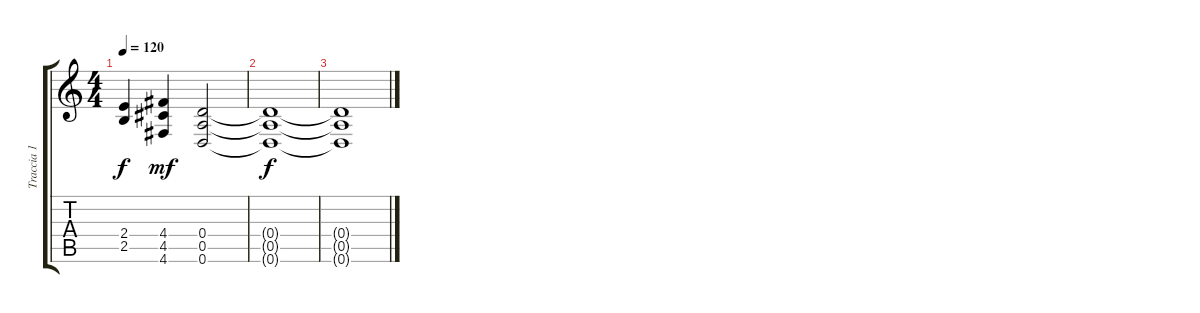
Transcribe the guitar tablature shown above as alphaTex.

\track ("Traccia 1" "Traccia 1") {instrument overdrivenguitar}
\staff {score tabs}
\tuning (E4 B3 G3 D3 A2 D2) {hide}
\ts (4 4)
\tempo 120
\clef g2
\ks c
(2.4{t} 2.5{t}).4{dy f} (4.4 4.5 4.6).4{dy mf} (0.4 0.5 0.6).2 |
(0.4{t} 0.5{t} 0.6{t}).1{dy f} |
(0.4{t} 0.5{t} 0.6{t}).1
